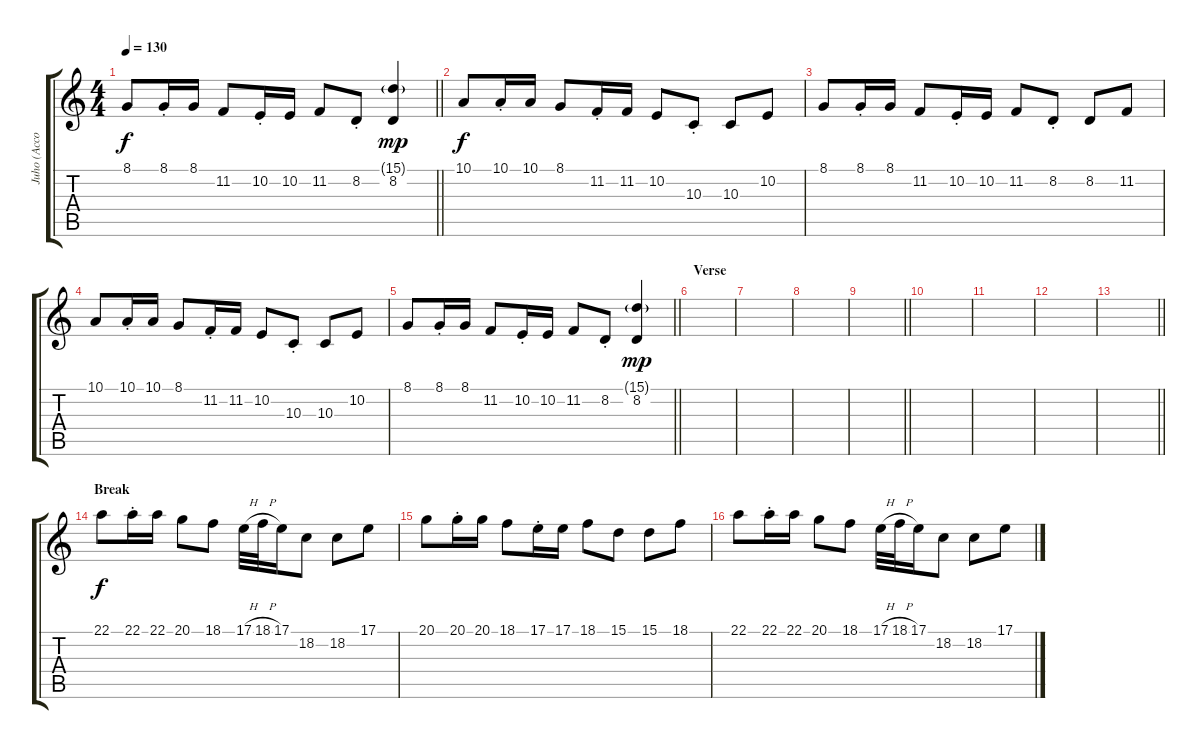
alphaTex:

\track ("Juho (Acco. Lead)" "Juho (Acco") {instrument accordion}
\staff {score tabs}
\tuning (B3 Gb3 D3 A2 E2 B1) {hide}
\ts (4 4)
\tempo 130
\clef g2
\barLineRight lightlight
\ks c
8.1.8{dy f} 8.1{st}.16 8.1.16 11.2.8 10.2{st}.16 10.2.16 11.2.8 8.2{st}.8 (15.1{g} 8.2).4{dy mp} |
\section ("" "")
10.1.8{dy f} 10.1{st}.16 10.1.16 8.1.8 11.2{st}.16 11.2.16 10.2.8 10.3{st}.8 10.3.8 10.2.8 |
8.1.8 8.1{st}.16 8.1.16 11.2.8 10.2{st}.16 10.2.16 11.2.8 8.2{st}.8 8.2.8 11.2.8 |
10.1.8 10.1{st}.16 10.1.16 8.1.8 11.2{st}.16 11.2.16 10.2.8 10.3{st}.8 10.3.8 10.2.8 |
\barLineRight lightlight
8.1.8 8.1{st}.16 8.1.16 11.2.8 10.2{st}.16 10.2.16 11.2.8 8.2{st}.8 (15.1{g} 8.2).4{dy mp} |
\section ("" "Verse")
|
|
|
\barLineRight lightlight
|
\section ("" "")
|
|
|
\barLineRight lightlight
|
\section ("" "Break")
22.1.8{dy f volume 11} 22.1{st}.16 22.1.16 20.1.8 18.1.8 17.1{h}.32 18.1{h}.32 17.1.16 18.2.8 18.2.8 17.1.8 |
20.1.8 20.1{st}.16 20.1.16 18.1.8 17.1{st}.16 17.1.16 18.1.8 15.1.8 15.1.8 18.1.8 |
22.1.8 22.1{st}.16 22.1.16 20.1.8 18.1.8 17.1{h}.32 18.1{h}.32 17.1.16 18.2.8 18.2.8 17.1.8
